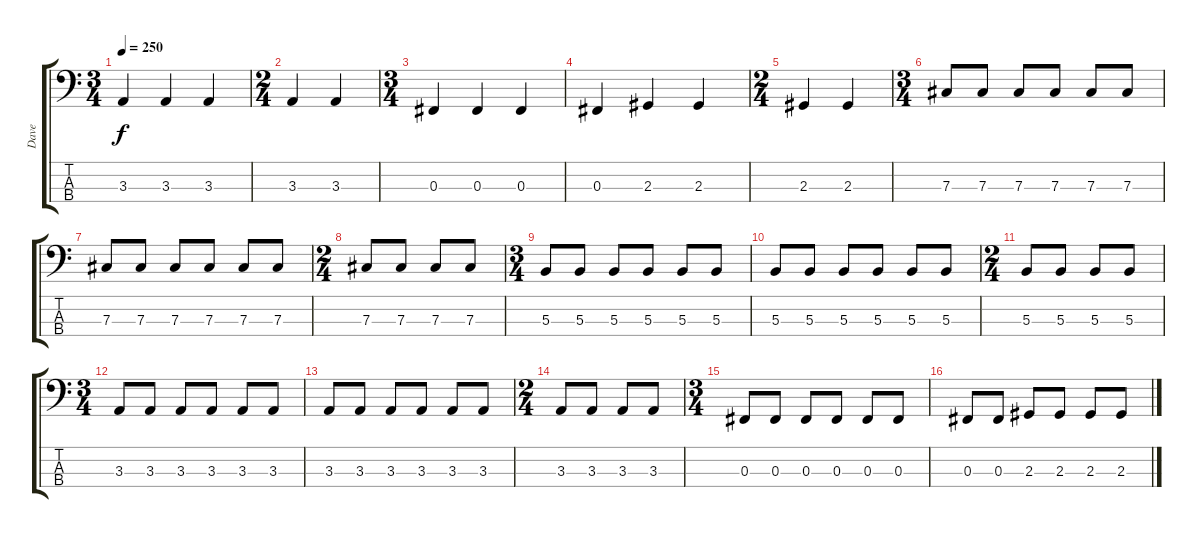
\track ("Dave" "Dave") {instrument electricbassfinger}
\staff {score tabs}
\tuning (E2 B1 Gb1 Db1) {hide}
\ts (3 4)
\tempo 250
\clef f4
\ks c
3.3.4{dy f} 3.3.4 3.3.4 |
\ts (2 4)
3.3.4 3.3.4 |
\ts (3 4)
0.3.4 0.3.4 0.3.4 |
0.3.4 2.3.4 2.3.4 |
\ts (2 4)
2.3.4 2.3.4 |
\ts (3 4)
7.3.8 7.3.8 7.3.8 7.3.8 7.3.8 7.3.8 |
7.3.8 7.3.8 7.3.8 7.3.8 7.3.8 7.3.8 |
\ts (2 4)
7.3.8 7.3.8 7.3.8 7.3.8 |
\ts (3 4)
5.3.8 5.3.8 5.3.8 5.3.8 5.3.8 5.3.8 |
5.3.8 5.3.8 5.3.8 5.3.8 5.3.8 5.3.8 |
\ts (2 4)
5.3.8 5.3.8 5.3.8 5.3.8 |
\ts (3 4)
3.3.8 3.3.8 3.3.8 3.3.8 3.3.8 3.3.8 |
3.3.8 3.3.8 3.3.8 3.3.8 3.3.8 3.3.8 |
\ts (2 4)
3.3.8 3.3.8 3.3.8 3.3.8 |
\ts (3 4)
0.3.8 0.3.8 0.3.8 0.3.8 0.3.8 0.3.8 |
0.3.8 0.3.8 2.3.8 2.3.8 2.3.8 2.3.8
